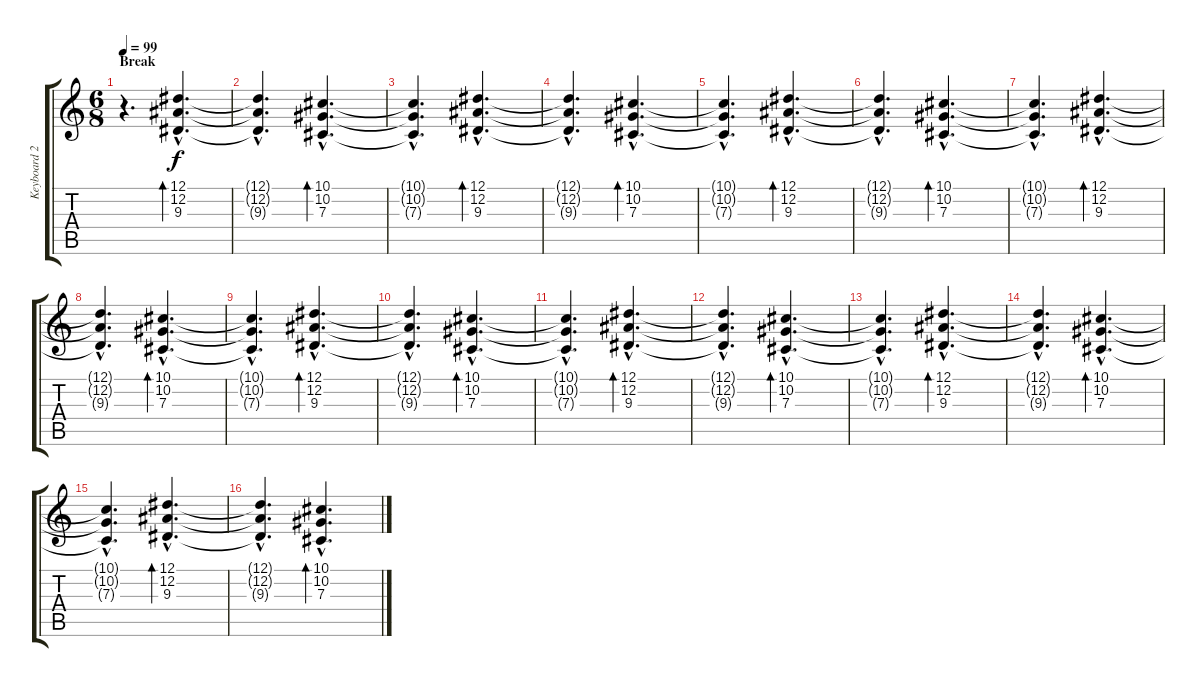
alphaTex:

\track ("Keyboard 2" "Keyboard 2") {instrument brightacousticpiano}
\staff {score tabs}
\tuning (Eb4 Bb3 Gb3 Db3 Ab2 Eb2) {hide}
\ts (6 8)
\section ("" "Break")
\tempo 99
\clef g2
\ks c
r.4{d dy f volume 11 instrument orchestralharp} (12.1{hac} 12.2{hac} 9.3{hac}).4{d bd 60} |
(12.1{hac t} 12.2{hac t} 9.3{hac t}).4{d} (10.1{hac} 10.2{hac} 7.3{hac}).4{d bd 60} |
(10.1{hac t} 10.2{hac t} 7.3{hac t}).4{d} (12.1{hac} 12.2{hac} 9.3{hac}).4{d bd 60} |
(12.1{hac t} 12.2{hac t} 9.3{hac t}).4{d} (10.1{hac} 10.2{hac} 7.3{hac}).4{d bd 60} |
(10.1{hac t} 10.2{hac t} 7.3{hac t}).4{d} (12.1{hac} 12.2{hac} 9.3{hac}).4{d bd 60} |
(12.1{hac t} 12.2{hac t} 9.3{hac t}).4{d} (10.1{hac} 10.2{hac} 7.3{hac}).4{d bd 60} |
(10.1{hac t} 10.2{hac t} 7.3{hac t}).4{d} (12.1{hac} 12.2{hac} 9.3{hac}).4{d bd 60} |
(12.1{hac t} 12.2{hac t} 9.3{hac t}).4{d} (10.1{hac} 10.2{hac} 7.3{hac}).4{d bd 60} |
(10.1{hac t} 10.2{hac t} 7.3{hac t}).4{d} (12.1{hac} 12.2{hac} 9.3{hac}).4{d bd 60} |
(12.1{hac t} 12.2{hac t} 9.3{hac t}).4{d} (10.1{hac} 10.2{hac} 7.3{hac}).4{d bd 60} |
(10.1{hac t} 10.2{hac t} 7.3{hac t}).4{d} (12.1{hac} 12.2{hac} 9.3{hac}).4{d bd 60} |
(12.1{hac t} 12.2{hac t} 9.3{hac t}).4{d} (10.1{hac} 10.2{hac} 7.3{hac}).4{d bd 60} |
(10.1{hac t} 10.2{hac t} 7.3{hac t}).4{d} (12.1{hac} 12.2{hac} 9.3{hac}).4{d bd 60} |
(12.1{hac t} 12.2{hac t} 9.3{hac t}).4{d} (10.1{hac} 10.2{hac} 7.3{hac}).4{d bd 60} |
(10.1{hac t} 10.2{hac t} 7.3{hac t}).4{d} (12.1{hac} 12.2{hac} 9.3{hac}).4{d bd 60} |
(12.1{hac t} 12.2{hac t} 9.3{hac t}).4{d} (10.1{hac} 10.2{hac} 7.3{hac}).4{d bd 60}
